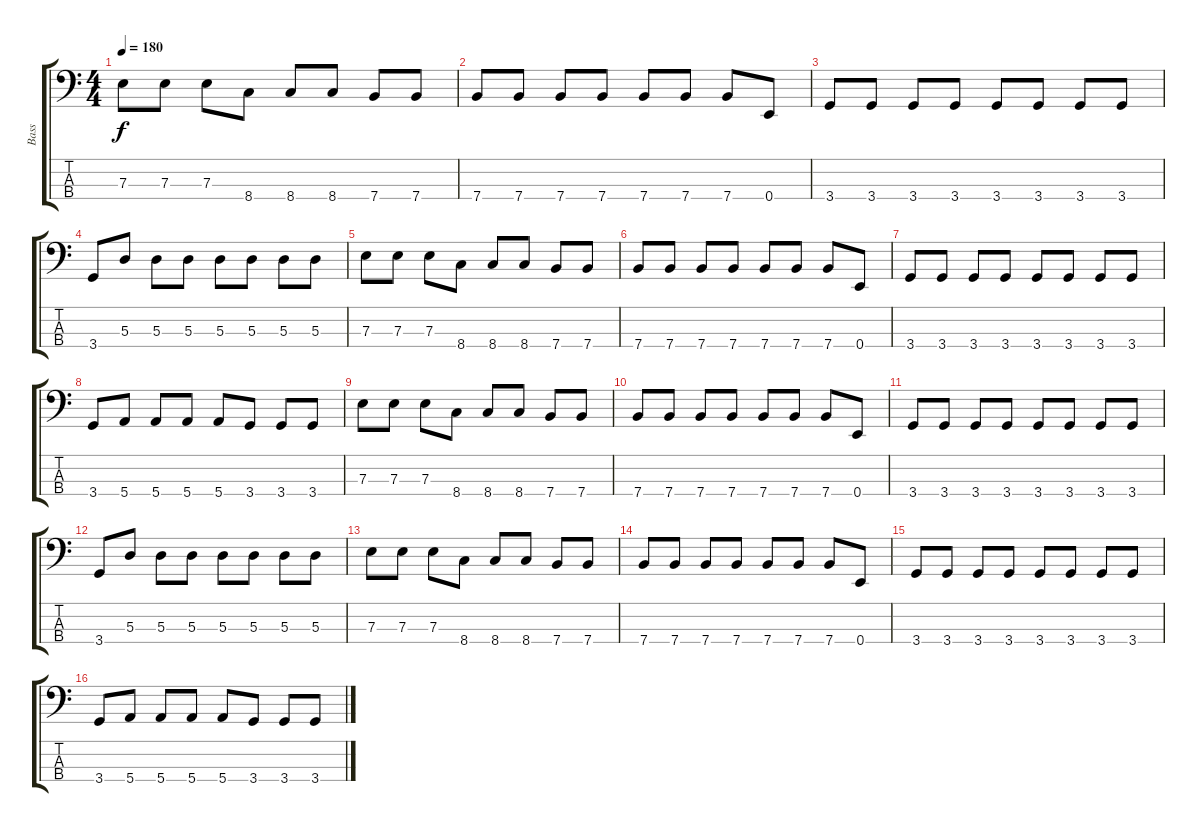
\track ("Bass" "Bass") {instrument acousticbass}
\staff {score tabs}
\tuning (G2 D2 A1 E1) {hide}
\ts (4 4)
\tempo 180
\clef f4
\ks c
7.3.8{dy f} 7.3.8 7.3.8 8.4.8 8.4.8 8.4.8 7.4.8 7.4.8 |
7.4.8 7.4.8 7.4.8 7.4.8 7.4.8 7.4.8 7.4.8 0.4.8 |
3.4.8 3.4.8 3.4.8 3.4.8 3.4.8 3.4.8 3.4.8 3.4.8 |
3.4.8 5.3.8 5.3.8 5.3.8 5.3.8 5.3.8 5.3.8 5.3.8 |
7.3.8 7.3.8 7.3.8 8.4.8 8.4.8 8.4.8 7.4.8 7.4.8 |
7.4.8 7.4.8 7.4.8 7.4.8 7.4.8 7.4.8 7.4.8 0.4.8 |
3.4.8 3.4.8 3.4.8 3.4.8 3.4.8 3.4.8 3.4.8 3.4.8 |
3.4.8 5.4.8 5.4.8 5.4.8 5.4.8 3.4.8 3.4.8 3.4.8 |
7.3.8 7.3.8 7.3.8 8.4.8 8.4.8 8.4.8 7.4.8 7.4.8 |
7.4.8 7.4.8 7.4.8 7.4.8 7.4.8 7.4.8 7.4.8 0.4.8 |
3.4.8 3.4.8 3.4.8 3.4.8 3.4.8 3.4.8 3.4.8 3.4.8 |
3.4.8 5.3.8 5.3.8 5.3.8 5.3.8 5.3.8 5.3.8 5.3.8 |
7.3.8 7.3.8 7.3.8 8.4.8 8.4.8 8.4.8 7.4.8 7.4.8 |
7.4.8 7.4.8 7.4.8 7.4.8 7.4.8 7.4.8 7.4.8 0.4.8 |
3.4.8 3.4.8 3.4.8 3.4.8 3.4.8 3.4.8 3.4.8 3.4.8 |
3.4.8 5.4.8 5.4.8 5.4.8 5.4.8 3.4.8 3.4.8 3.4.8
